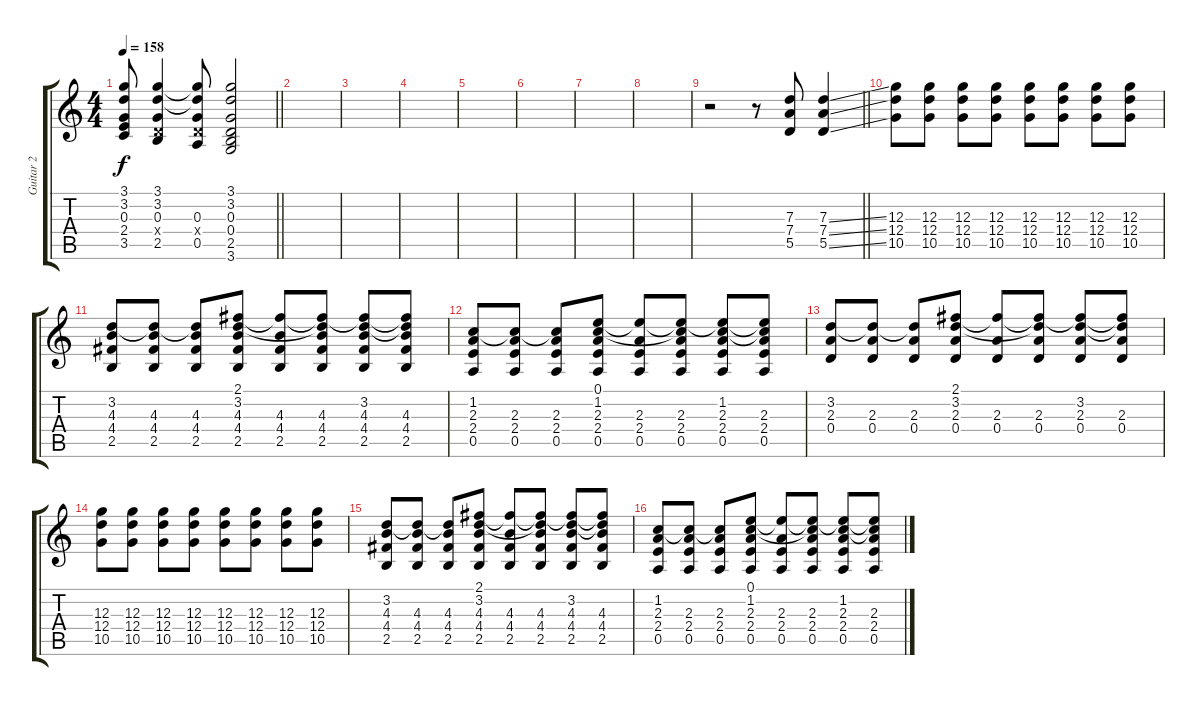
\track ("Guitar 2" "Guitar 2") {instrument overdrivenguitar}
\staff {score tabs}
\tuning (E4 B3 G3 D3 A2 E2) {hide}
\ts (4 4)
\tempo 158
\clef g2
\barLineRight lightlight
\ks c
(3.1{t} 3.2{t} 0.3{t} 2.4{t} 3.5{t}).8{dy f} (3.1 3.2 0.3 0.4{x} 2.5).4 (3.1{t} 3.2{t} 0.3 0.4{x} 0.5).8 (3.1 3.2 0.3 0.4 2.5 3.6).2 |
|
|
|
|
|
|
|
\barLineRight lightlight
r.2 r.8 (7.3 7.4 5.5).8 (7.3{ss} 7.4{ss} 5.5{ss}).4 |
(12.3 12.4 10.5).8 (12.3 12.4 10.5).8 (12.3 12.4 10.5).8 (12.3 12.4 10.5).8 (12.3 12.4 10.5).8 (12.3 12.4 10.5).8 (12.3 12.4 10.5).8 (12.3 12.4 10.5).8 |
(3.2 4.3 4.4 2.5).8 (3.2{t} 4.3 4.4 2.5).8 (3.2{t} 4.3 4.4 2.5).8 (2.1 3.2 4.3 4.4 2.5).8 (2.1{t} 4.3 4.4 2.5).8 (2.1{t} 3.2{t} 4.3 4.4 2.5).8 (2.1{t} 3.2 4.3 4.4 2.5).8 (2.1{t} 3.2{t} 4.3 4.4 2.5).8 |
(1.2 2.3 2.4 0.5).8 (1.2{t} 2.3 2.4 0.5).8 (1.2{t} 2.3 2.4 0.5).8 (0.1 1.2 2.3 2.4 0.5).8 (0.1{t} 2.3 2.4 0.5).8 (0.1{t} 1.2{t} 2.3 2.4 0.5).8 (0.1{t} 1.2 2.3 2.4 0.5).8 (0.1{t} 1.2{t} 2.3 2.4 0.5).8 |
(3.2 2.3 0.4).8 (3.2{t} 2.3 0.4).8 (3.2{t} 2.3 0.4).8 (2.1 3.2 2.3 0.4).8 (2.1{t} 2.3 0.4).8 (2.1{t} 3.2{t} 2.3 0.4).8 (2.1{t} 3.2 2.3 0.4).8 (2.1{t} 3.2{t} 2.3 0.4).8 |
(12.3 12.4 10.5).8 (12.3 12.4 10.5).8 (12.3 12.4 10.5).8 (12.3 12.4 10.5).8 (12.3 12.4 10.5).8 (12.3 12.4 10.5).8 (12.3 12.4 10.5).8 (12.3 12.4 10.5).8 |
(3.2 4.3 4.4 2.5).8 (3.2{t} 4.3 4.4 2.5).8 (3.2{t} 4.3 4.4 2.5).8 (2.1 3.2 4.3 4.4 2.5).8 (2.1{t} 4.3 4.4 2.5).8 (2.1{t} 3.2{t} 4.3 4.4 2.5).8 (2.1{t} 3.2 4.3 4.4 2.5).8 (2.1{t} 3.2{t} 4.3 4.4 2.5).8 |
(1.2 2.3 2.4 0.5).8 (1.2{t} 2.3 2.4 0.5).8 (1.2{t} 2.3 2.4 0.5).8 (0.1 1.2 2.3 2.4 0.5).8 (0.1{t} 2.3 2.4 0.5).8 (0.1{t} 1.2{t} 2.3 2.4 0.5).8 (0.1{t} 1.2 2.3 2.4 0.5).8 (0.1{t} 1.2{t} 2.3 2.4 0.5).8
